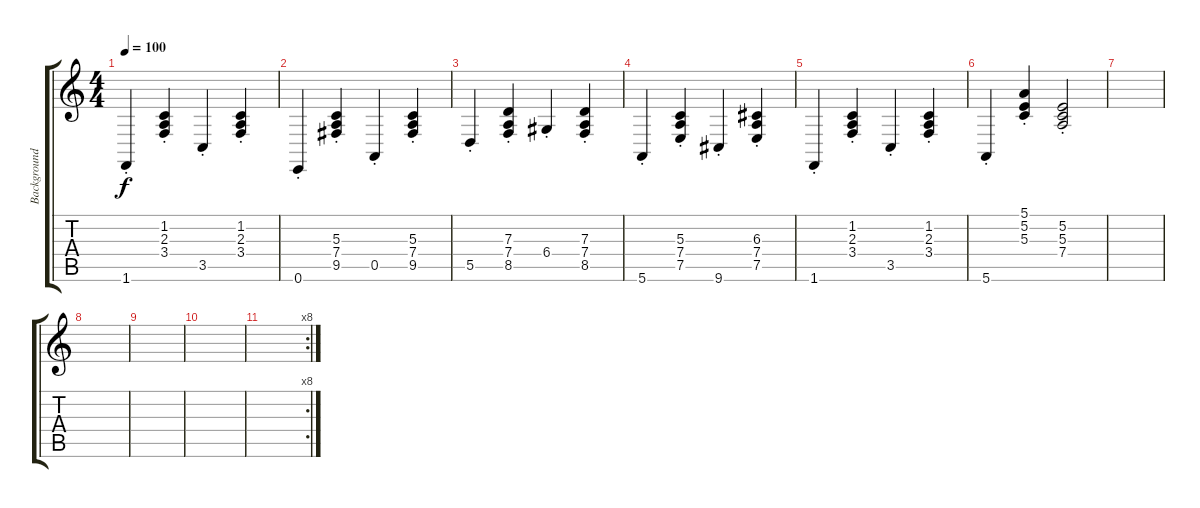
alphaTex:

\track ("Background Piano" "Background") {instrument acousticgrandpiano}
\staff {score tabs}
\tuning (E4 B3 G3 D3 A2 E2) {hide}
\ts (4 4)
\tempo 100
\clef g2
\ks aminor
1.6{st}.4{dy f} (1.2{st} 2.3{st} 3.4{st}).4 3.5{st}.4 (1.2{st} 2.3{st} 3.4{st}).4 |
0.6{st}.4 (5.3{st} 7.4{st} 9.5{st}).4 0.5{st}.4 (5.3{st} 7.4{st} 9.5{st}).4 |
5.5{st}.4 (7.3{st} 7.4{st} 8.5{st}).4 6.4{st}.4 (7.3{st} 7.4{st} 8.5{st}).4 |
5.6{st}.4 (5.3{st} 7.4{st} 7.5{st}).4 9.6{st}.4 (6.3{st} 7.4{st} 7.5{st}).4 |
1.6{st}.4 (1.2{st} 2.3{st} 3.4{st}).4 3.5{st}.4 (1.2{st} 2.3{st} 3.4{st}).4 |
5.6{st}.4 (5.1{st} 5.2{st} 5.3{st}).4 (5.2{st} 5.3{st} 7.4{st}).2 |
|
|
|
|
\rc 8
